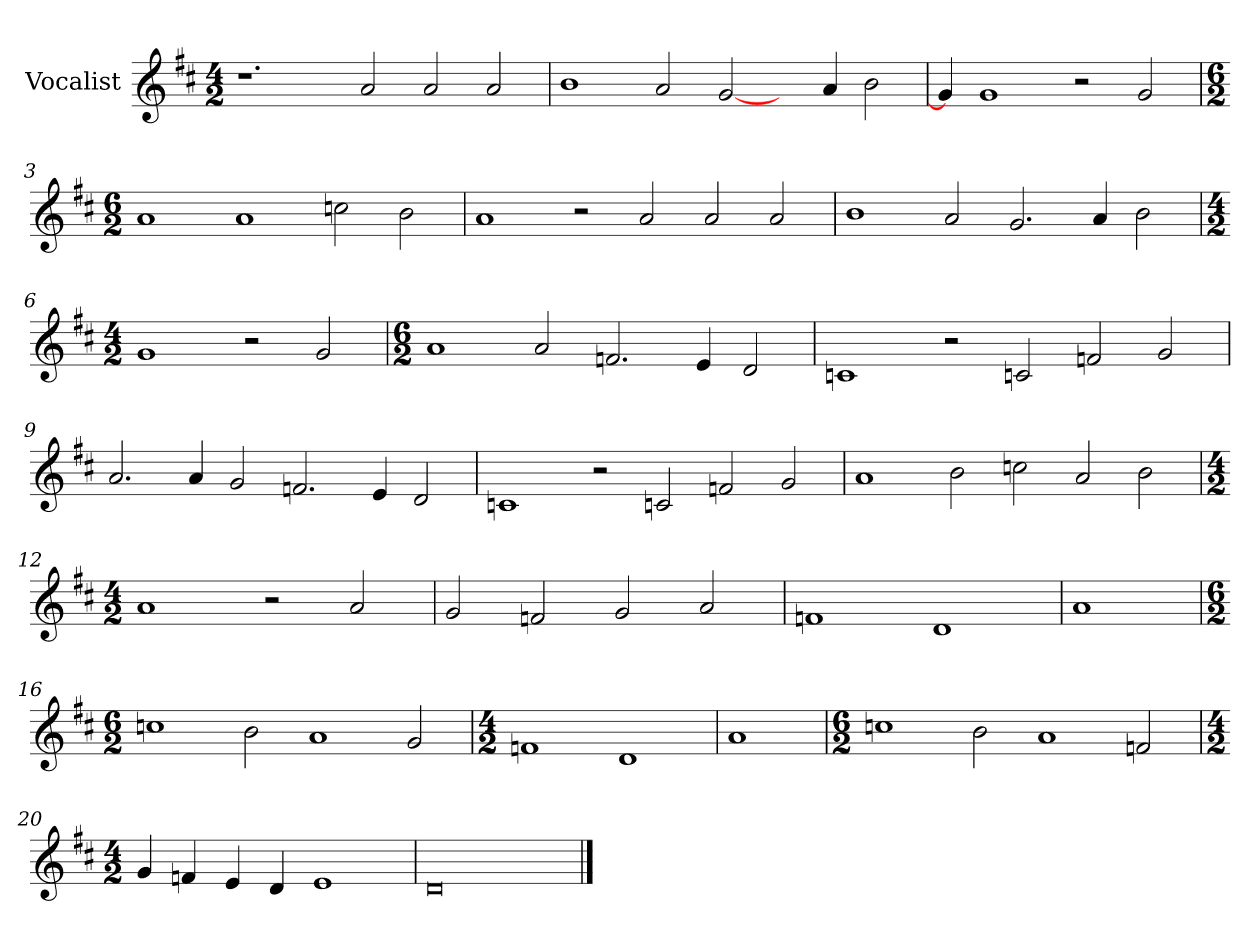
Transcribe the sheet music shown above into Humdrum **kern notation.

**kern
*part1
*staff1
*I"Vocalist
*k[f#c#]
*D:
*M4/2
=
1.r
2a
2a
2a
=1
1b
2a
[2g
4ryy
4a
2b
=2
4g]
1g
2r
2g
=3
*M6/2
1a
1a
2ccn
2b
=4
1a
2r
2a
2a
2a
=5
1b
2a
2.g
4a
2b
=6
*M4/2
1g
2r
2g
=7
*M6/2
1a
2a
2.fn
4e
2d
=8
1cn
2r
2cn
2fn
2g
=9
2.a
4a
2g
2.fn
4e
2d
=10
1cn
2r
2cn
2fn
2g
=11
1a
2b
2ccn
2a
2b
=12
*M4/2
1a
2r
2a
=13
2g
2fn
2g
2a
=14
1fn
1d
=15
1a
=16
*M6/2
1ccn
2b
1a
2g
=17
*M4/2
1fn
1d
=18
1a
=19
*M6/2
1ccn
2b
1a
2fn
=20
*M4/2
4g
4fn
4e
4d
1e
=21
0d
==
*-
